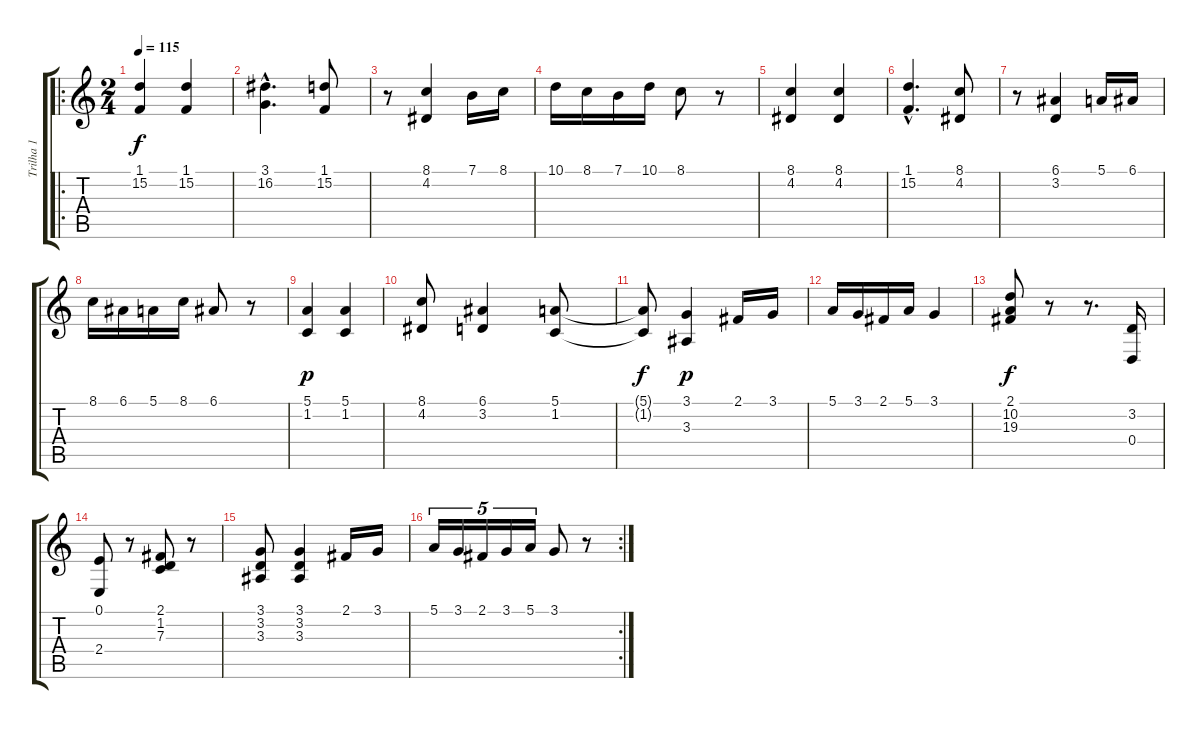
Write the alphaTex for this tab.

\track ("Trilha 1" "Trilha 1") {instrument acousticgrandpiano}
\staff {score tabs}
\tuning (E4 B3 G3 D3 A2 E2) {hide}
\ro
\ts (2 4)
\tempo 115
\clef g2
\ks c
(1.1 15.2).4{dy f} (1.1 15.2).4 |
(3.1{hac} 16.2{hac}).4{d} (1.1 15.2).8 |
r.8 (8.1 4.2).4 7.1.16 8.1.16 |
10.1.16 8.1.16 7.1.16 10.1.16 8.1.8 r.8 |
(8.1 4.2).4 (8.1 4.2).4 |
(1.1{hac} 15.2{hac}).4{d} (8.1 4.2).8 |
r.8 (6.1 3.2).4 5.1.16 6.1.16 |
8.1.16 6.1.16 5.1.16 8.1.16 6.1.8 r.8 |
(5.1 1.2).4{dy p} (5.1 1.2).4 |
(8.1 4.2).8 (6.1 3.2).4 (5.1 1.2).8 |
(5.1{t} 1.2{t}).8{dy f} (3.1 3.3).4{dy p} 2.1.16 3.1.16 |
5.1.16 3.1.16 2.1.16 5.1.16 3.1.4 |
(2.1 10.2 19.3).8{dy f} r.8 r.8{d} (3.2 0.4).16 |
(0.1 2.4).8 r.8 (2.1 1.2 7.3).8 r.8 |
(3.1 3.2 3.3).8 (3.1 3.2 3.3).4 2.1.16 3.1.16 |
\rc 2
5.1.16{tu (5 4)} 3.1.16{tu (5 4)} 2.1.16{tu (5 4)} 3.1.16{tu (5 4)} 5.1.16{tu (5 4)} 3.1.8 r.8
